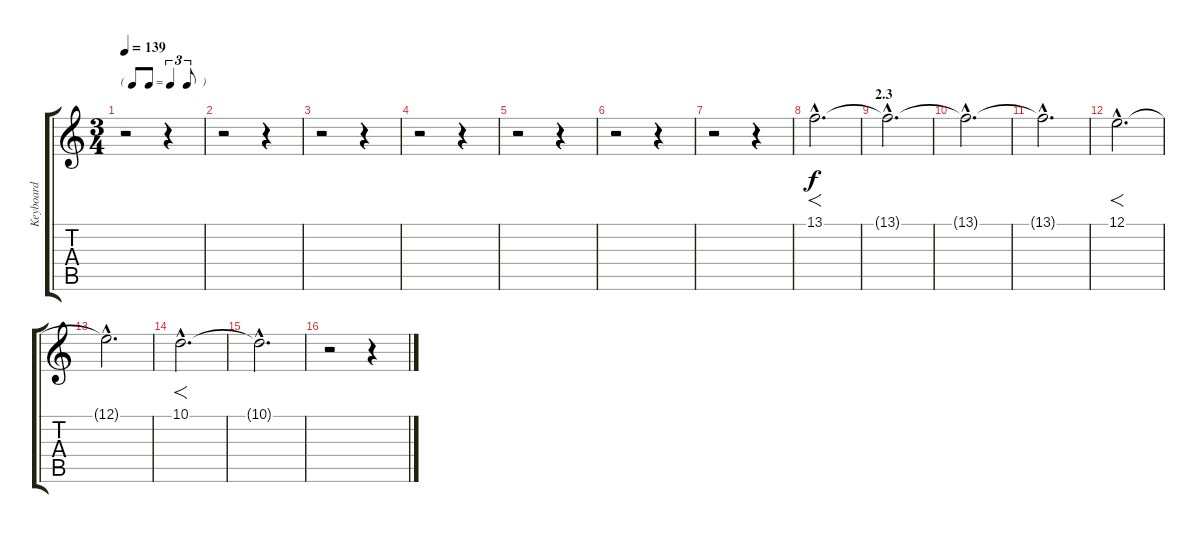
\track ("Keyboard" "Keyboard") {instrument flute}
\staff {score tabs}
\tuning (E4 B3 G3 D3 A2 E2) {hide}
\ts (3 4)
\tf triplet8th
\tempo 139
\clef g2
\ks c
r.2{dy f} r.4 |
r.2 r.4 |
r.2 r.4 |
r.2 r.4 |
r.2 r.4 |
r.2 r.4 |
r.2 r.4 |
13.1{hac}.2{f d} |
\section ("" "2.3")
13.1{hac t}.2{d} |
13.1{hac t}.2{d} |
13.1{hac t}.2{d} |
12.1{hac}.2{f d} |
12.1{hac t}.2{d} |
10.1{hac}.2{f d} |
10.1{hac t}.2{d} |
r.2 r.4
